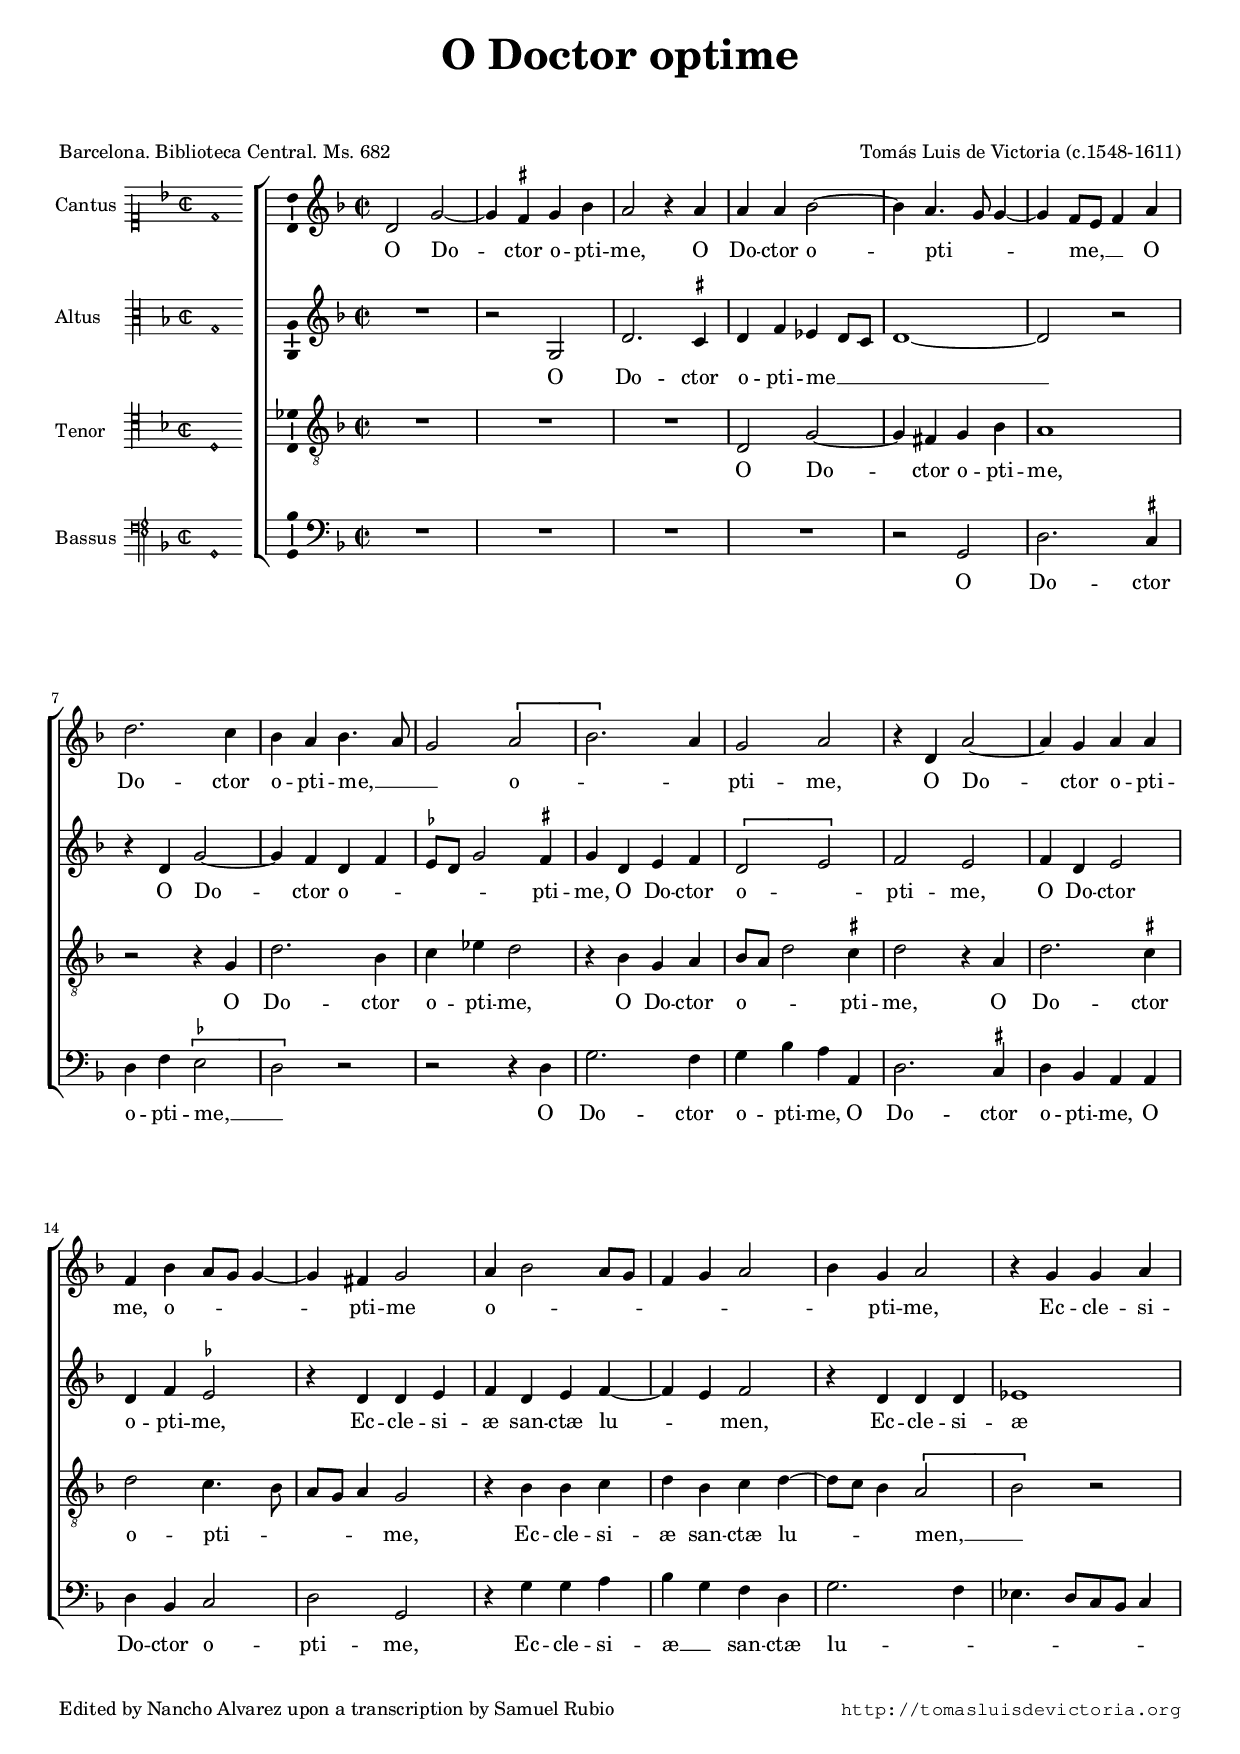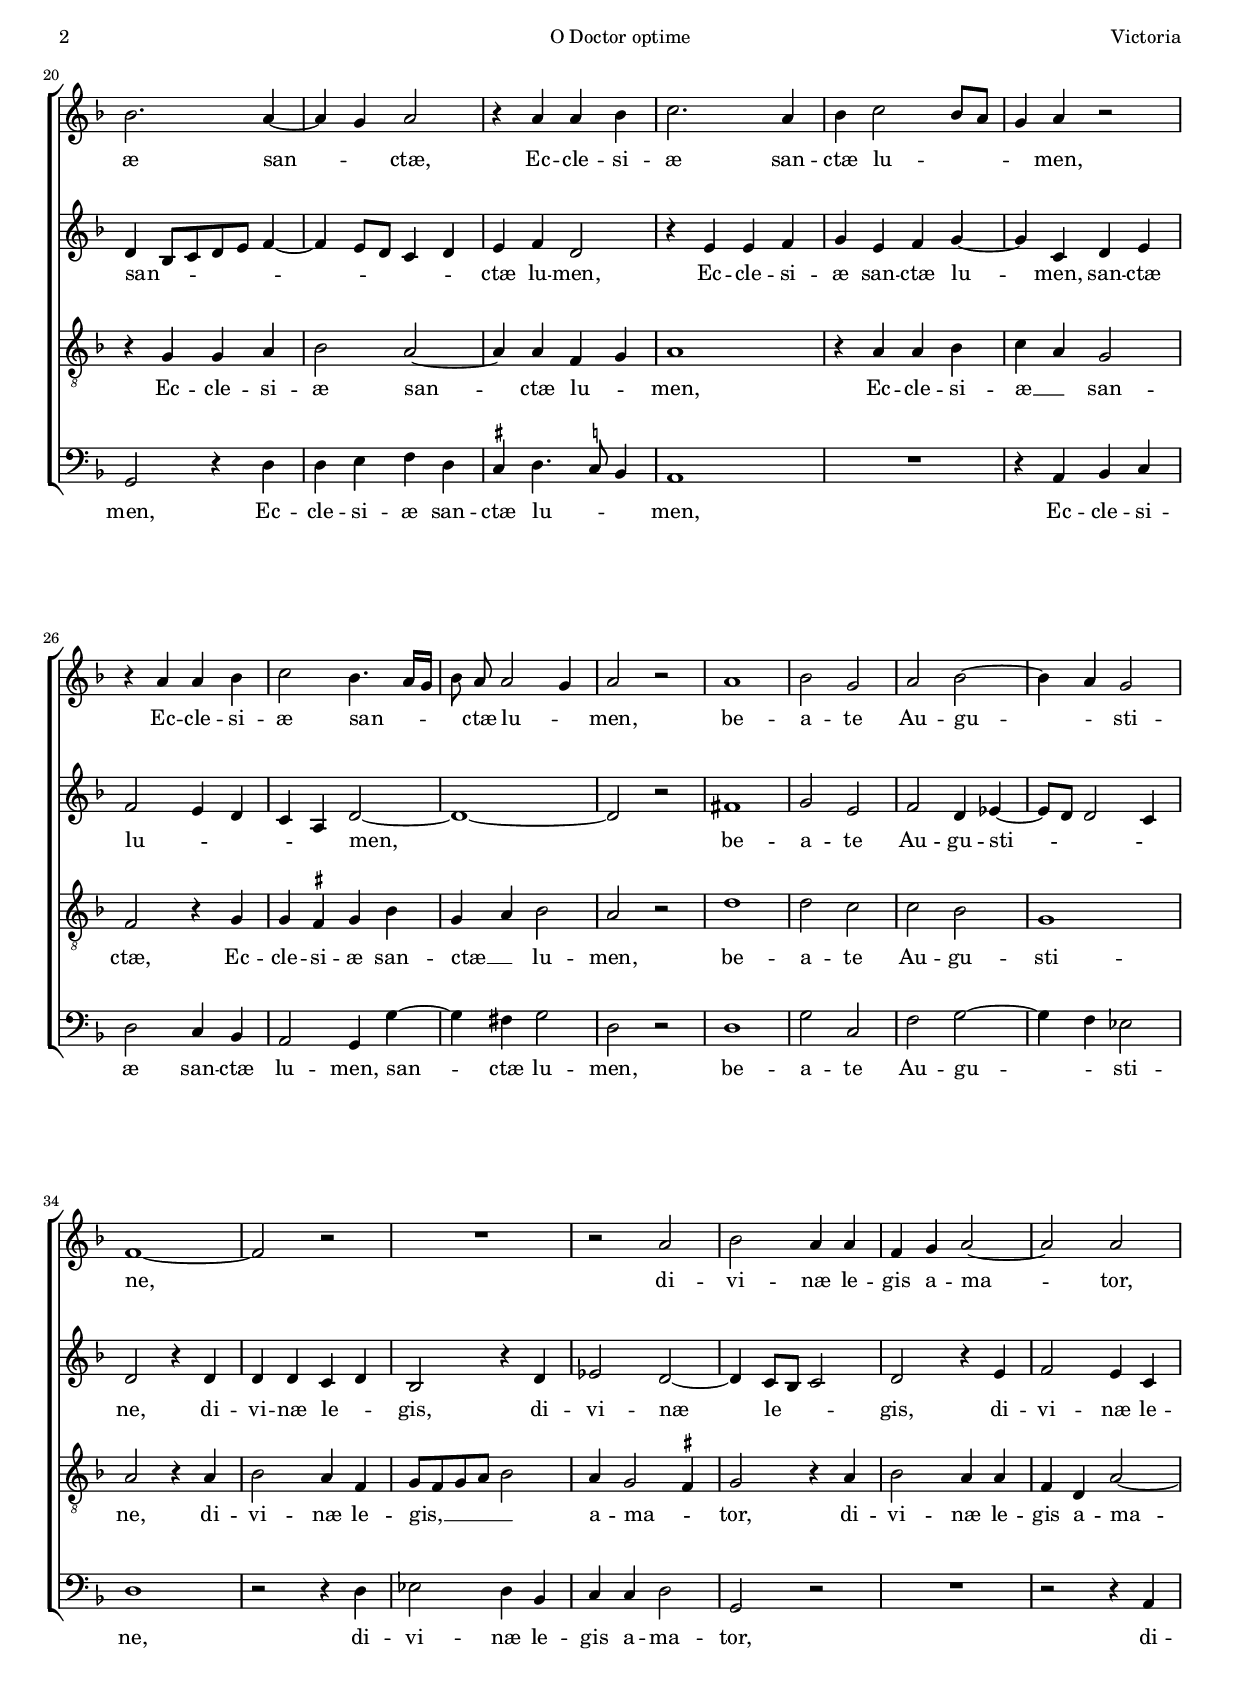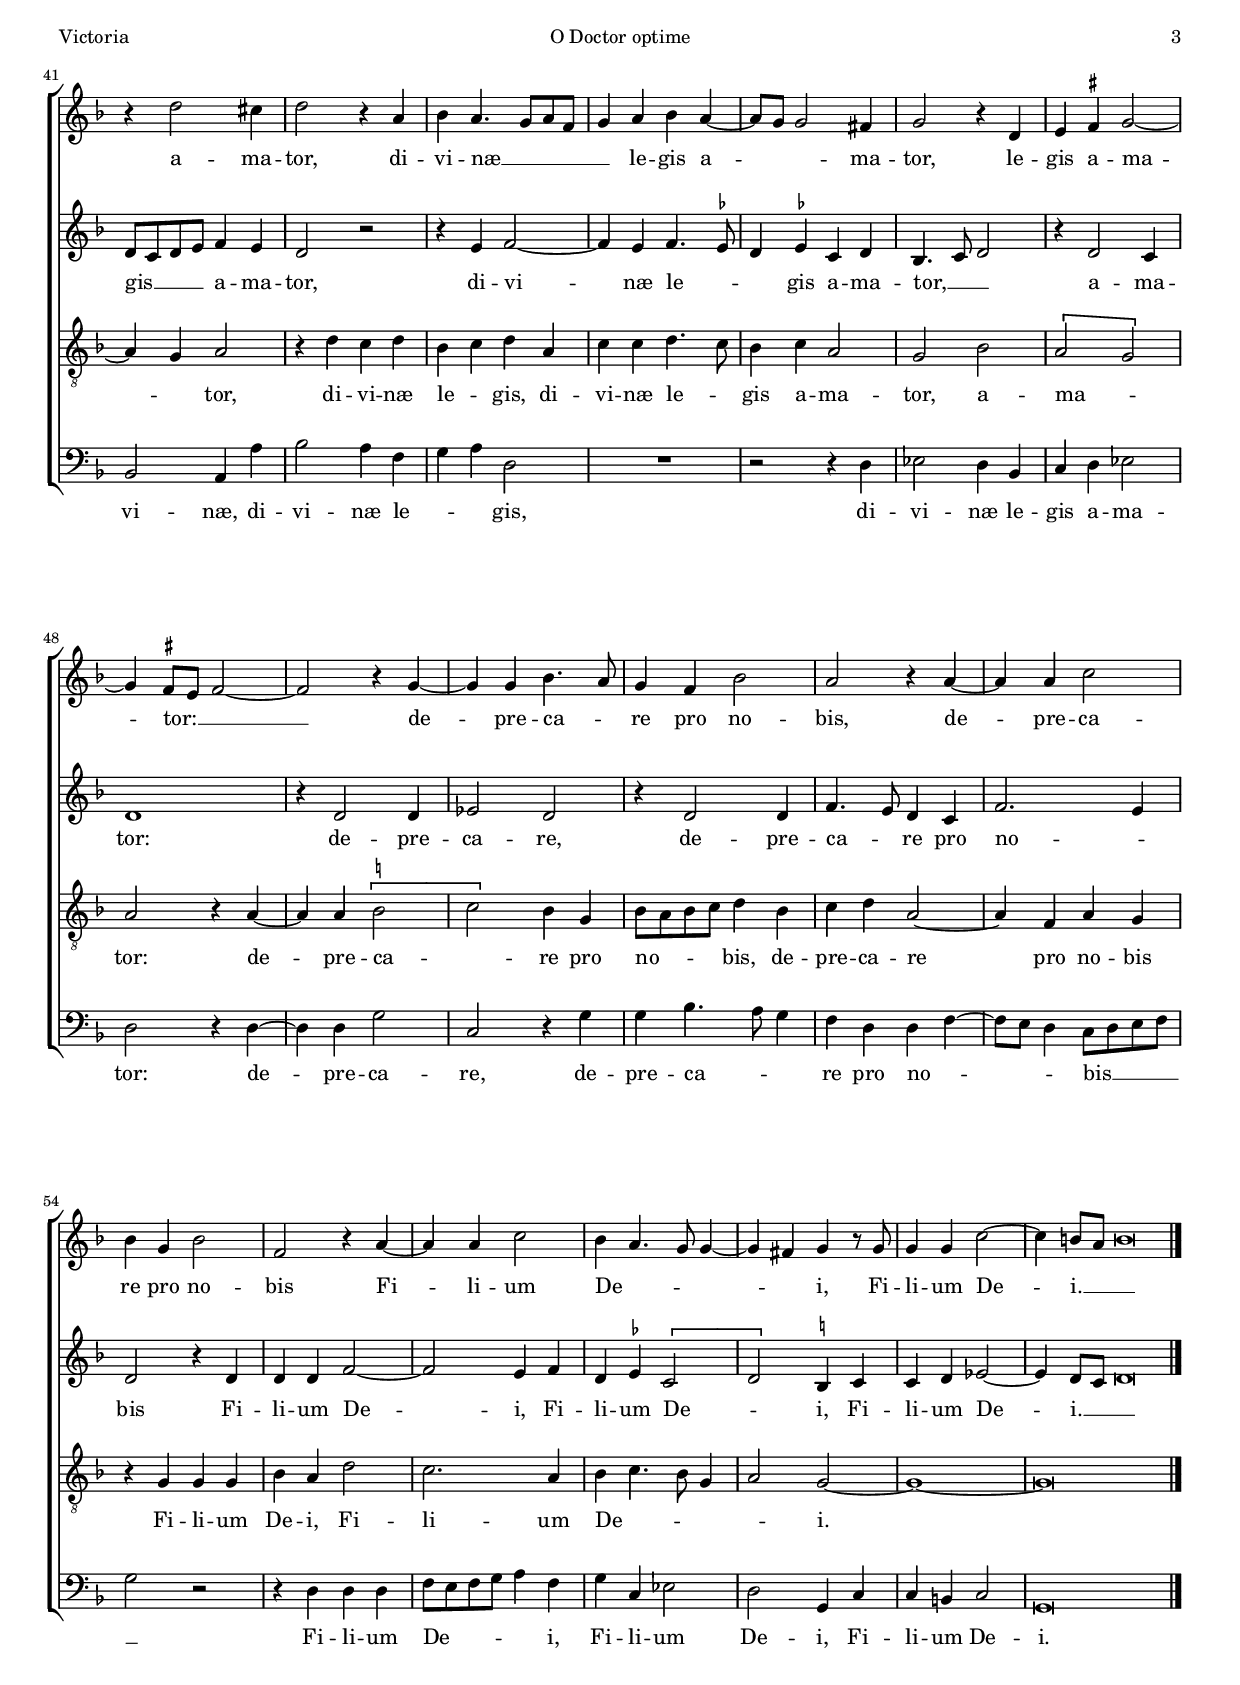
\version "2.18.0"

#(set-default-paper-size "a4")
#(set-global-staff-size 16.4)
#(ly:set-option 'point-and-click #f)
%mobile -s15.5 -i3.4

italicas=\override LyricText.font-shape = #'italic
rectas=\override LyricText.font-shape = #'upright
ss=\once \set suggestAccidentals = ##t
incipitwidth = 20
htitle="O Doctor optime"
hcomposer="Victoria"

% Tiene toda la pinta de no ser de Victoria

\header {
	title=\markup{\fontsize #3 "O Doctor optime"}
	subtitle=\markup{\null \vspace #2 }
	composer="Tomás Luis de Victoria (c.1548-1611)"
        pdfauthor=\composer
	%opus="(-)"
	poet="Barcelona. Biblioteca Central. Ms. 682"
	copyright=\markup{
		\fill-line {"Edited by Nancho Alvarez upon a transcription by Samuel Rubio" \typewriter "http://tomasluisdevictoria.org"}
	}
%	tagline=""
}

global={\key f \major \time 2/2  \skip 1*60 \bar "|."
}

cantus={
	d'2 g' ~ |
	g'4 \ss fis' g' bes' |
	a'2 r4 a' |
	a' a' bes'2 ~ |
%5
	bes'4 a'4. g'8 g'4 ~ |
	g' f'8 e' f'4 a' |
	d''2. c''4 |
	bes' a' bes'4. a'8 |
	g'2 \[a' |
%10
	bes'2.\] a'4 |
	g'2 a' |
	r4 d' a'2 ~ |
	a'4 g' a' a' |
	f' bes' a'8 g' g'4 ~ |
%15
	g' fis' g'2 |
	a'4 bes'2 a'8 g' |
	f'4 g' a'2 |
	bes'4 g' a'2 |
	r4 g' g' a' |
%20
	bes'2. a'4 ~ |
	a' g' a'2 |
	r4 a' a' bes' |
	c''2. a'4 |
	bes' c''2 bes'8 a' |
%25
	g'4 a' r2 |
	r4 a' a' bes' |
	c''2 bes'4. a'16 g' |
	\set Staff.autoBeaming = ##f
	bes'8 a' a'2 g'4 |
	\set Staff.autoBeaming = ##t
	a'2 r |
%30
	a'1 |
	bes'2 g' |
	a' bes' ~ |
	bes'4 a' g'2 |
	f'1 ~ |
%35
	f'2 r |
	R1*4/4 |
	r2 a' |
	bes' a'4 a' |
	f' g' a'2 ~ |
%40
	a' a' |
	r4 d''2 cis''4 |
	d''2 r4 a' |
	bes' a'4. g'8 a' f' |
	g'4 a' bes' a' ~ |
%45
	a'8 g' g'2 fis'4 |
	g'2 r4 d' |
	e' \ss fis' g'2 ~ |
	g'4 \ss fis'8 e' fis'2 ~ |
	fis' r4 g' ~ |
%50
	g' g' bes'4. a'8 |
	g'4 f' bes'2 |
	a' r4 a' ~ |
	a' a' c''2 |
	bes'4 g' bes'2 |
%55
	f' r4 a' ~ |
	a' a' c''2 |
	bes'4 a'4. g'8 g'4 ~ |
	g' fis' g' r8 g' |
	g'4 g' c''2 ~ |
%60
	c''4 b'8 a' b'\breve*1/4
}

altus={
	R1*4/4 |
	r2 g |
	d'2. \ss cis'4 |
	d' f' ees' d'8 c' |
%5
	d'1 ~ |
	d'2 r |
	r4 d' g'2 ~ |
	g'4 f' d' f' |
	\ss ees'8 d' g'2 \ss fis'4 |
%10
	g' d' e' f' |
	\[d'2 e'\] |
	f' e' |
	f'4 d' e'2 |
	d'4 f' \ss ees'2 |
%15
	r4 d' d' e' |
	f' d' e' f' ~ |
	f' e' f'2 |
	r4 d' d' d' |
	ees'1 |
%20
	d'4  bes8[ c' d' e'] f'4 ~ |
	f' e'8 d' c'4 d' |
	e' f' d'2 |
	r4 e' e' f' |
	g' e' f' g' ~ |
%25
	g' c' d' e' |
	f'2 e'4 d' |
	c' a d'2 ~ |
	d'1 ~ |
	d'2 r |
%30
	fis'1 |
	g'2 e' |
	f' d'4 ees' ~ |
	ees'8 d' d'2 c'4 |
	d'2 r4 d' |
%35
	d' d' c' d' |
	bes2 r4 d' |
	ees'2 d' ~ |
	d'4 c'8 bes c'2 |
	d' r4 e' |
%40
	f'2 e'4 c' |
	d'8 c' d' e' f'4 e' |
	d'2 r |
	r4 e' f'2 ~ |
	f'4 e' f'4. \ss ees'8 |
%45
	d'4 \ss ees' c' d' |
	bes4. c'8 d'2 |
	r4 d'2 c'4 |
	d'1 |
	r4 d'2 d'4 |
%50
	ees'2 d' |
	r4 d'2 d'4 |
	f'4. e'8 d'4 c' |
	f'2. e'4 |
	d'2 r4 d' |
%55
	d' d' f'2 ~ |
	f' e'4 f' |
	d' \ss ees' \[c'2 |
	d'\] \ss b4 c' |
	c' d' ees'2 ~ |
%60
	ees'4 d'8 c' d'\breve*1/4
}

tenor={
	R1*4/4 |
	R1*4/4 |
	R1*4/4 |
	d2 g ~ |
%5
	g4 fis g bes |
	a1 |
	r2 r4 g |
	d'2. bes4 |
	c' ees' d'2 |
%10
	r4 bes g a |
	bes8 a d'2 \ss cis'4 |
	d'2 r4 a |
	d'2. \ss cis'4 |
	d'2 c'4. bes8 |
%15
	a g a4 g2 |
	r4 bes bes c' |
	d' bes c' d' ~ |
	d'8 c' bes4 \[a2 |
	bes\] r |
%20
	r4 g g a |
	bes2 a ~ |
	a4 a f g |
	a1 |
	r4 a a bes |
%25
	c' a g2 |
	f r4 g |
	g \ss fis g bes |
	g a bes2 |
	a r |
%30
	d'1 |
	d'2 c' |
	c' bes |
	g1 |
	a2 r4 a |
%35
	bes2 a4 f |
	g8 f g a bes2 |
	a4 g2 \ss fis4 |
	g2 r4 a |
	bes2 a4 a |
%40
	f d a2 ~ |
	a4 g a2 |
	r4 d' c' d' |
	bes c' d' a |
	c' c' d'4. c'8 |
%45
	bes4 c' a2 |
	g bes |
	\[a g\] |
	a r4 a ~ |
	a a \ss \[b2 |
%50
	c'\] bes4 g |
	bes8 a bes c' d'4 bes |
	c' d' a2 ~ |
	a4 f a g |
	r g g g |
%55
	bes a d'2 |
	c'2. a4 |
	bes c'4. bes8 g4 |
	a2 g ~ |
	g1 ~ |
%60
	g\breve*1/2
}

bassus={
	R1*4/4 |
	R1*4/4 |
	R1*4/4 |
	R1*4/4 |
%5
	r2 g, |
	d2. \ss cis4 |
	d f \ss \[ees2 |
	d\] r |
	r r4 d |
%10
	g2. f4 |
	g bes a a, |
	d2. \ss cis4 |
	d bes, a, a, |
	d bes, c2 |
%15
	d g, |
	r4 g g a |
	bes g f d |
	g2. f4 |
	ees4.  d8[ c bes,] c4 |
%20
	g,2 r4 d |
	d e f d |
	\ss cis d4. \ss c8 bes,4 |
	a,1 |
	R1*4/4 |
%25
	r4 a, bes, c |
	d2 c4 bes, |
	a,2 g,4 g ~ |
	g fis g2 |
	d r |
%30
	d1 |
	g2 c |
	f g ~ |
	g4 f ees2 |
	d1 |
%35
	r2 r4 d |
	ees2 d4 bes, |
	c c d2 |
	g, r |
	R1*4/4 |
%40
	r2 r4 a, |
	bes,2 a,4 a |
	bes2 a4 f |
	g a d2 |
	R1*4/4 |
%45
	r2 r4 d |
	ees2 d4 bes, |
	c d ees2 |
	d r4 d ~ |
	d d g2 |
%50
	c r4 g |
	g bes4. a8 g4 |
	f d d f ~ |
	f8 e d4 c8 d e f |
	g2 r |
%55
	r4 d d d |
	f8 e f g a4 f |
	g c ees2 |
	d g,4 c |
	c b, c2 |
%60
	g,\breve*1/2
}

textocantus=\lyricmode{
O Do -- _ ctor o -- pti -- me,
O Do -- ctor o -- _ pti -- _ _ _ me, __ _ _ 
O Do -- ctor o -- pti -- me, __ _ _ 
o -- _ _ pti -- me,
O Do -- _ ctor o -- pti -- me,
o -- _ _ _ _ pti -- me
o -- _ _ _ _ _ _ _ pti -- me,
Ec -- cle -- si -- æ san -- _ _ ctæ,
Ec -- cle -- si -- æ san -- ctæ lu -- _ _ _ men,
Ec -- cle -- si -- æ san -- _ _ _ ctæ lu -- _ men,
be -- a -- te Au -- gu -- _ _ sti -- ne, _
di -- vi -- næ le -- gis a -- ma -- _ tor,
a -- ma -- tor,
di -- vi -- næ __ _ _ _ _ le -- gis a -- _ _ _ ma -- tor,
le -- gis a -- ma -- _ tor: __ _ _ _ 
de -- _ pre -- ca -- _ re pro no -- bis,
de -- _ pre -- ca -- re pro no -- bis Fi -- _ li -- um
De -- _ _ _ _ _ i,
Fi -- li -- um De -- _ i. __ _ _ 
}

textoaltus=\lyricmode{
O Do -- ctor o -- pti -- me __ _ _ _ _ 
O Do -- _ ctor o -- _ _ _ _ pti -- me,
O Do -- ctor o -- _ pti -- me,
O Do -- ctor o -- pti -- me,
Ec -- cle -- si -- æ san -- ctæ lu -- _ _ men,
Ec -- cle -- si -- æ
san -- _ _ _ _ _ _ _ _ _ _ ctæ lu -- men,
Ec -- cle -- si -- æ san -- ctæ lu -- _ men,
san -- ctæ lu -- _ _ _ _ men, _ _ 
be -- a -- te Au -- gu -- sti -- _ _ _ _ ne,
di -- vi -- næ le -- _ gis,
di -- vi -- næ _ le -- _ _ gis,
di -- vi -- næ le -- gis __ _ _ _ a -- ma -- tor,
di -- vi -- _ næ le -- _ _ gis a -- ma -- tor, __ _ _ 
a -- ma -- tor:
de -- pre -- ca -- re,
de -- pre -- ca -- _ re pro no -- _ bis Fi -- li -- um De -- _ i,
Fi -- li -- um De -- _ i,
Fi -- li -- um De -- _ i. __ _ _ 
}

textotenor=\lyricmode{
O Do -- _ ctor o -- pti -- me,
O Do -- ctor o -- pti -- me,
O Do -- ctor o -- _ _ pti -- me,
O Do -- ctor o -- pti -- _ _ _ _ me,
Ec -- cle -- si -- æ san -- ctæ lu -- _ _ _ men, __ _
Ec -- cle -- si -- æ san -- _ ctæ lu -- _ men,
Ec -- cle -- si -- æ __ _ san -- ctæ,
Ec -- cle -- si -- æ san -- ctæ __ _ lu -- men,
be -- a -- te Au -- gu -- sti -- ne,
di -- vi -- næ le -- gis, __ _ _ _ _ 
a -- ma -- _ tor,
di -- vi -- næ le -- gis a -- ma -- _ _ tor,
di -- vi -- næ le -- _ gis,
di -- vi -- næ le -- _ gis a -- ma -- tor,
a -- ma -- _ tor:
de -- _ pre -- ca -- _ re pro no -- _ _ _ bis,
de -- pre -- ca -- re _ 
pro no -- bis Fi -- li -- um De -- i,
Fi -- li -- um
De -- _ _ _ _ i. _ _ 
}

textobassus=\lyricmode{
O Do -- ctor o -- pti -- me, __ _
O Do -- ctor o -- pti -- me,
O Do -- ctor o -- pti -- me,
O Do -- ctor o -- pti -- me,
Ec -- cle -- si -- æ __ _ san -- ctæ
lu -- _ _ _ _ _ _ men,
Ec -- cle -- si -- æ san -- ctæ lu -- _ _ men,
Ec -- cle -- si -- æ san -- ctæ lu -- men,
san -- _ ctæ lu -- men,
be -- a -- te
Au -- gu -- _ _ sti -- ne,
di -- vi -- næ le -- gis a -- ma -- tor,
di -- vi -- næ,
di -- vi -- næ le -- _ _ gis,
di -- vi -- næ le -- gis a -- ma -- tor:
de -- _ pre -- ca -- re,
de -- pre -- ca -- _ _ re
pro no -- _ _ _ _ bis __ _ _ _ _ 
Fi -- li -- um De -- _ _ _ _ i,
Fi -- li -- um De -- i,
Fi -- li -- um De -- i.
}



incipitcantus=\markup{
	\score{
		{ 
		\set Staff.instrumentName="Cantus "
		\override NoteHead.style = #'neomensural
		\override Rest.style = #'neomensural
		\override Staff.TimeSignature.style = #'neomensural
		\cadenzaOn 
		\clef "petrucci-c1"
		\key f \major
		\time 2/2
		d'1
		} 
	\layout {
		\context {\Voice
			\remove Ligature_bracket_engraver
			\consists Mensural_ligature_engraver
		}
		line-width=\incipitwidth
		indent = 0
	}
	}
}


incipitaltus=\markup{
	\score{
		{ 
		\set Staff.instrumentName="Altus    "
		\override NoteHead.style = #'neomensural 
		\override Rest.style = #'neomensural
		\override Staff.TimeSignature.style = #'neomensural
		\cadenzaOn 
		\clef "petrucci-c3"
		\key f \major
		\time 2/2
		g1
		} 
	\layout {
		\context {\Voice
			\remove Ligature_bracket_engraver
			\consists Mensural_ligature_engraver
		}
		line-width=\incipitwidth
		indent = 0
	}
	}
}


incipittenor=\markup{
	\score{
		{ 
		\set Staff.instrumentName="Tenor   "
		\override NoteHead.style = #'neomensural 
		\override Rest.style = #'neomensural
		\override Staff.TimeSignature.style = #'neomensural
		\cadenzaOn 
		\clef "petrucci-c4"
		\key f \major
		\time 2/2
		d1
		} 
	\layout {
		\context {\Voice
			\remove Ligature_bracket_engraver
			\consists Mensural_ligature_engraver
		}
		line-width=\incipitwidth
		indent=0
	}
	}
}


incipitbassus=\markup{
	\score{
		{ 
		\set Staff.instrumentName="Bassus "
		\override NoteHead.style = #'neomensural 
		\override Rest.style = #'neomensural
		\override Staff.TimeSignature.style = #'neomensural
		\cadenzaOn 
		\clef "petrucci-f4"
		\key f \major
		\time 2/2
		g,1
		} 
	\layout {
		\context {\Voice
			\remove Ligature_bracket_engraver
			\consists Mensural_ligature_engraver
		}
		line-width=\incipitwidth
		indent = 0
	}
	}
}





\score {\transpose c c{
\new ChoirStaff<<

	\new Staff <<\global
	\new Voice="v1" {
		\set Staff.instrumentName=\incipitcantus
		\clef "treble"
		\cantus }
	\new Lyrics \lyricsto "v1" {\textocantus }
	>>

	
	\new Staff << \global
	\new Voice="v2" {
		\set Staff.instrumentName=\incipitaltus
		\clef "treble" 
		\altus}
	\new Lyrics \lyricsto "v2" {\textoaltus }
	>>

	
	\new Staff <<\global
	\new Voice="v3" {
		\set Staff.instrumentName=\incipittenor
		\clef "G_8"
		\tenor }
	\new Lyrics \lyricsto "v3" {\textotenor }
	>>
	

	\new Staff <<\global
	\new Voice="v4" {
		\set Staff.instrumentName=\incipitbassus
		\clef "bass" 
		\bassus }
	\new Lyrics \lyricsto "v4" {\textobassus}
	>>
>>

	}%transpose

\layout{ 
	\context {\Lyrics 
		\override VerticalAxisGroup.staff-affinity = #UP
		\override VerticalAxisGroup.nonstaff-relatedstaff-spacing =
			#'((basic-distance . 0) (minimum-distance . 0) (padding . 1))
		\override LyricText.font-size = #1.2
		\override LyricHyphen.minimum-distance = #0.5
	}
	\context {\Score 
		tempoHideNote = ##t
		\override BarNumber.padding = #2 
	}
	\context {\Voice 
		melismaBusyProperties = #'()
		%autoBeaming = ##f
	}
	\context {\Staff 
                %\RemoveEmptyStaves
                %\override VerticalAxisGroup.remove-first = ##t
		\override VerticalAxisGroup.staff-staff-spacing =
			#'((basic-distance . 11) (minimum-distance . 0) (padding . 1))
		\consists Ambitus_engraver 
		\override LigatureBracket.padding = #1
	}
}

%\midi { \mtempo }

}


\paper{
	evenHeaderMarkup=\markup  \fill-line { \fromproperty #'page:page-number-string \htitle \hcomposer }
	oddHeaderMarkup= \markup  \fill-line { \on-the-fly #not-first-page \hcomposer \on-the-fly #not-first-page \htitle \on-the-fly #not-first-page \fromproperty #'page:page-number-string }
	%system-count=20
	%page-count = 8
	ragged-last-bottom = ##f
	indent=3.5\cm
	system-system-spacing =
	#'((basic-distance . 20) (minimum-distance . 0) (padding . 5))
	top-system-spacing = % header
	#'((basic-distance . 8) (minimum-distance . 0) (padding . 0))
	last-bottom-spacing = % footer
	#'((basic-distance . 12) (minimum-distance . 0) (padding . 0))

}
